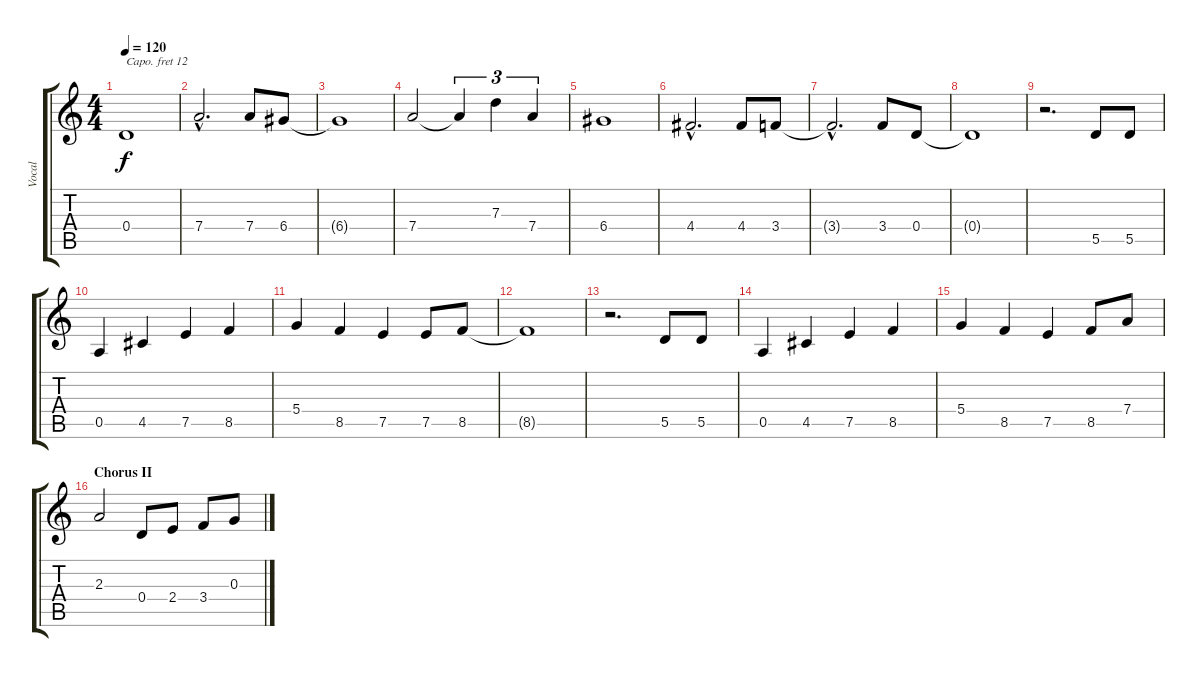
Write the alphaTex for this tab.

\track ("Vocal" "Vocal") {instrument tenorsax}
\staff {score tabs}
\capo 12
\tuning (E4 B3 G3 D3 A2 D2) {hide}
\ts (4 4)
\tempo 120
\clef g2
\ks c
0.4{t}.1{dy f} |
7.4{hac}.2{d} 7.4.8 6.4.8 |
6.4{t}.1 |
7.4.2 7.4{t}.4{tu (3 2)} 7.3.4{tu (3 2)} 7.4.4{tu (3 2)} |
6.4.1 |
4.4{hac}.2{d} 4.4.8 3.4.8 |
3.4{hac t}.2{d} 3.4.8 0.4.8 |
0.4{t}.1 |
r.2{d} 5.5.8 5.5.8 |
0.5.4 4.5.4 7.5.4 8.5.4 |
5.4.4 8.5.4 7.5.4 7.5.8 8.5.8 |
8.5{t}.1 |
r.2{d} 5.5.8 5.5.8 |
0.5.4 4.5.4 7.5.4 8.5.4 |
5.4.4 8.5.4 7.5.4 8.5.8 7.4.8 |
\section ("" "Chorus II")
2.3.2 0.4.8 2.4.8 3.4.8 0.3.8
